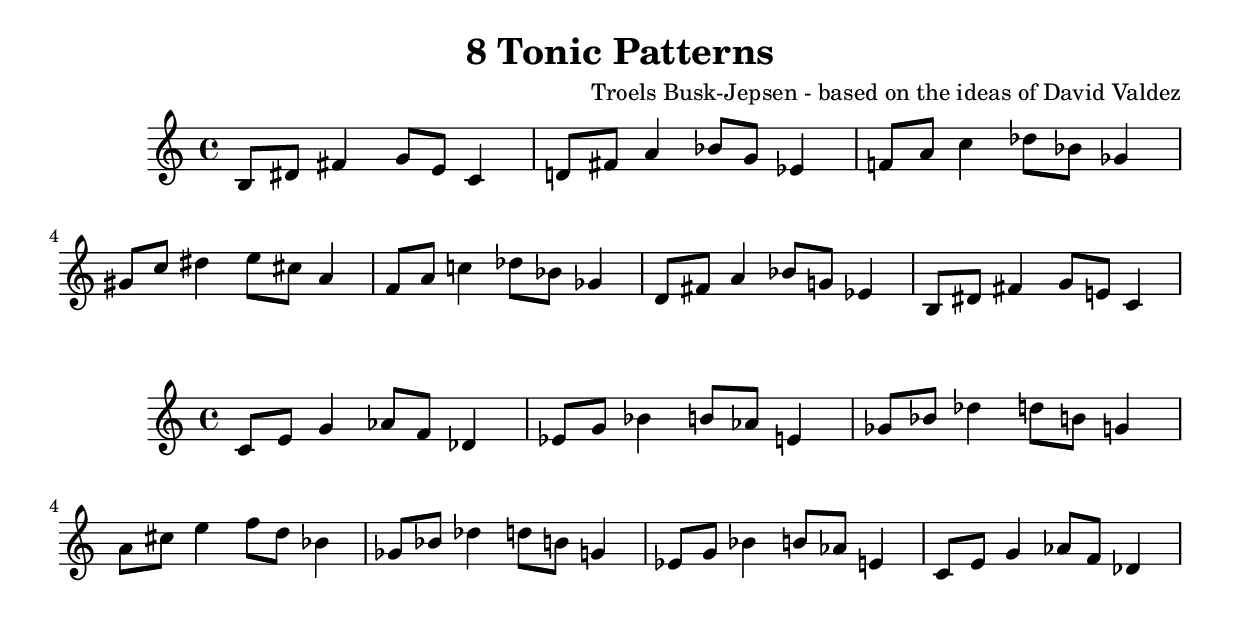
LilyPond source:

\header {
  \version "2.24.2"
  title = "8 Tonic Patterns"
  composer = "Troels Busk-Jepsen - based on the ideas of David Valdez"
}

#(define (naturalize-pitch p)
   (let ((o (ly:pitch-octave p))
         (a (* 4 (ly:pitch-alteration p)))
         ;; alteration, a, in quarter tone steps,
         ;; for historical reasons
         (n (ly:pitch-notename p)))
     (cond
      ((and (> a 1) (or (eqv? n 6) (eqv? n 2)))
       (set! a (- a 2))
       (set! n (+ n 1)))
      ((and (< a -1) (or (eqv? n 0) (eqv? n 3)))
       (set! a (+ a 2))
       (set! n (- n 1))))
     (cond
      ((> a 2) (set! a (- a 4)) (set! n (+ n 1)))
      ((< a -2) (set! a (+ a 4)) (set! n (- n 1))))
     (if (< n 0) (begin (set! o (- o 1)) (set! n (+ n 7))))
     (if (> n 6) (begin (set! o (+ o 1)) (set! n (- n 7))))
     (ly:make-pitch o n (/ a 4))))

#(define (naturalize music)
   (let ((es (ly:music-property music 'elements))
         (e (ly:music-property music 'element))
         (p (ly:music-property music 'pitch)))
     (if (pair? es)
         (ly:music-set-property!
          music 'elements
          (map naturalize es)))
     (if (ly:music? e)
         (ly:music-set-property!
          music 'element
          (naturalize e)))
     (if (ly:pitch? p)
         (begin
           (set! p (naturalize-pitch p))
           (ly:music-set-property! music 'pitch p)))
     music))

naturalizeMusic =
#(define-music-function (m)
   (ly:music?)
   (naturalize m))


pattern = \relative { b 8 dis fis 4 g 8 e c 4 }

compoundLine = {
  \transpose c c  { \pattern }
  \transpose c es   { \pattern }
  \transpose c ges  { \pattern }
  \transpose c a    { \pattern }
  \transpose c ges  { \pattern }
  \transpose c es   { \pattern }
  \transpose c c    { \pattern }
}
 %defines compoundLine
\score {
    \new Staff {
        \include "style_staff.ly"
        \compoundLine \break
    }
}





pattern = \relative { c' 8 e g 4 as 8 f des 4 }

compoundLine = {
  \transpose c c  { \pattern }
  \transpose c es   { \pattern }
  \transpose c ges  { \pattern }
  \transpose c a    { \pattern }
  \transpose c ges  { \pattern }
  \transpose c es   { \pattern }
  \transpose c c    { \pattern }
}
 %defines compoundLine
\score {
    \new Staff {
        \include "style_staff.ly"
        \compoundLine \break
    }
}





% % Triad Triplets

% patternA = \relative { \tuplet 3/2 { c 8 e g } }
% patternB = \relative { \tuplet 3/2 { g 8 e c } }
% \include "build_the_set_variables.ly"
% \include "output_to_staffs.ly"

% % % Four-note triads up/down
% heading = \markup {
%   "Four-note triads up/downTriplets"
% }
% patternA = \relative { c 16 e g c}
% patternB = \relative { c' 16 g e c}
% \include "build_the_set_variables.ly"
% \include "output_to_staffs.ly"

% % % Major Pentatonics
% heading = \markup {
%   "Major Pentatonics."
% }
% patternA = \relative { c 32 d e g a g e d}
% patternB = \relative { c 32 d e g a g e 16}
% \include "build_the_set_variables.ly"
% \include "output_to_staffs.ly"

% % % Minor Pentatonics
% heading = \markup {
%   "Minor Pentatonics."
% }
% patternA = \relative { a 32 c d e g e d c}
% patternB = \relative { a 32 c d e g e d 16}
% \include "build_the_set_variables.ly"
% \include "output_to_staffs.ly"


\layout {
}
\midi{}
